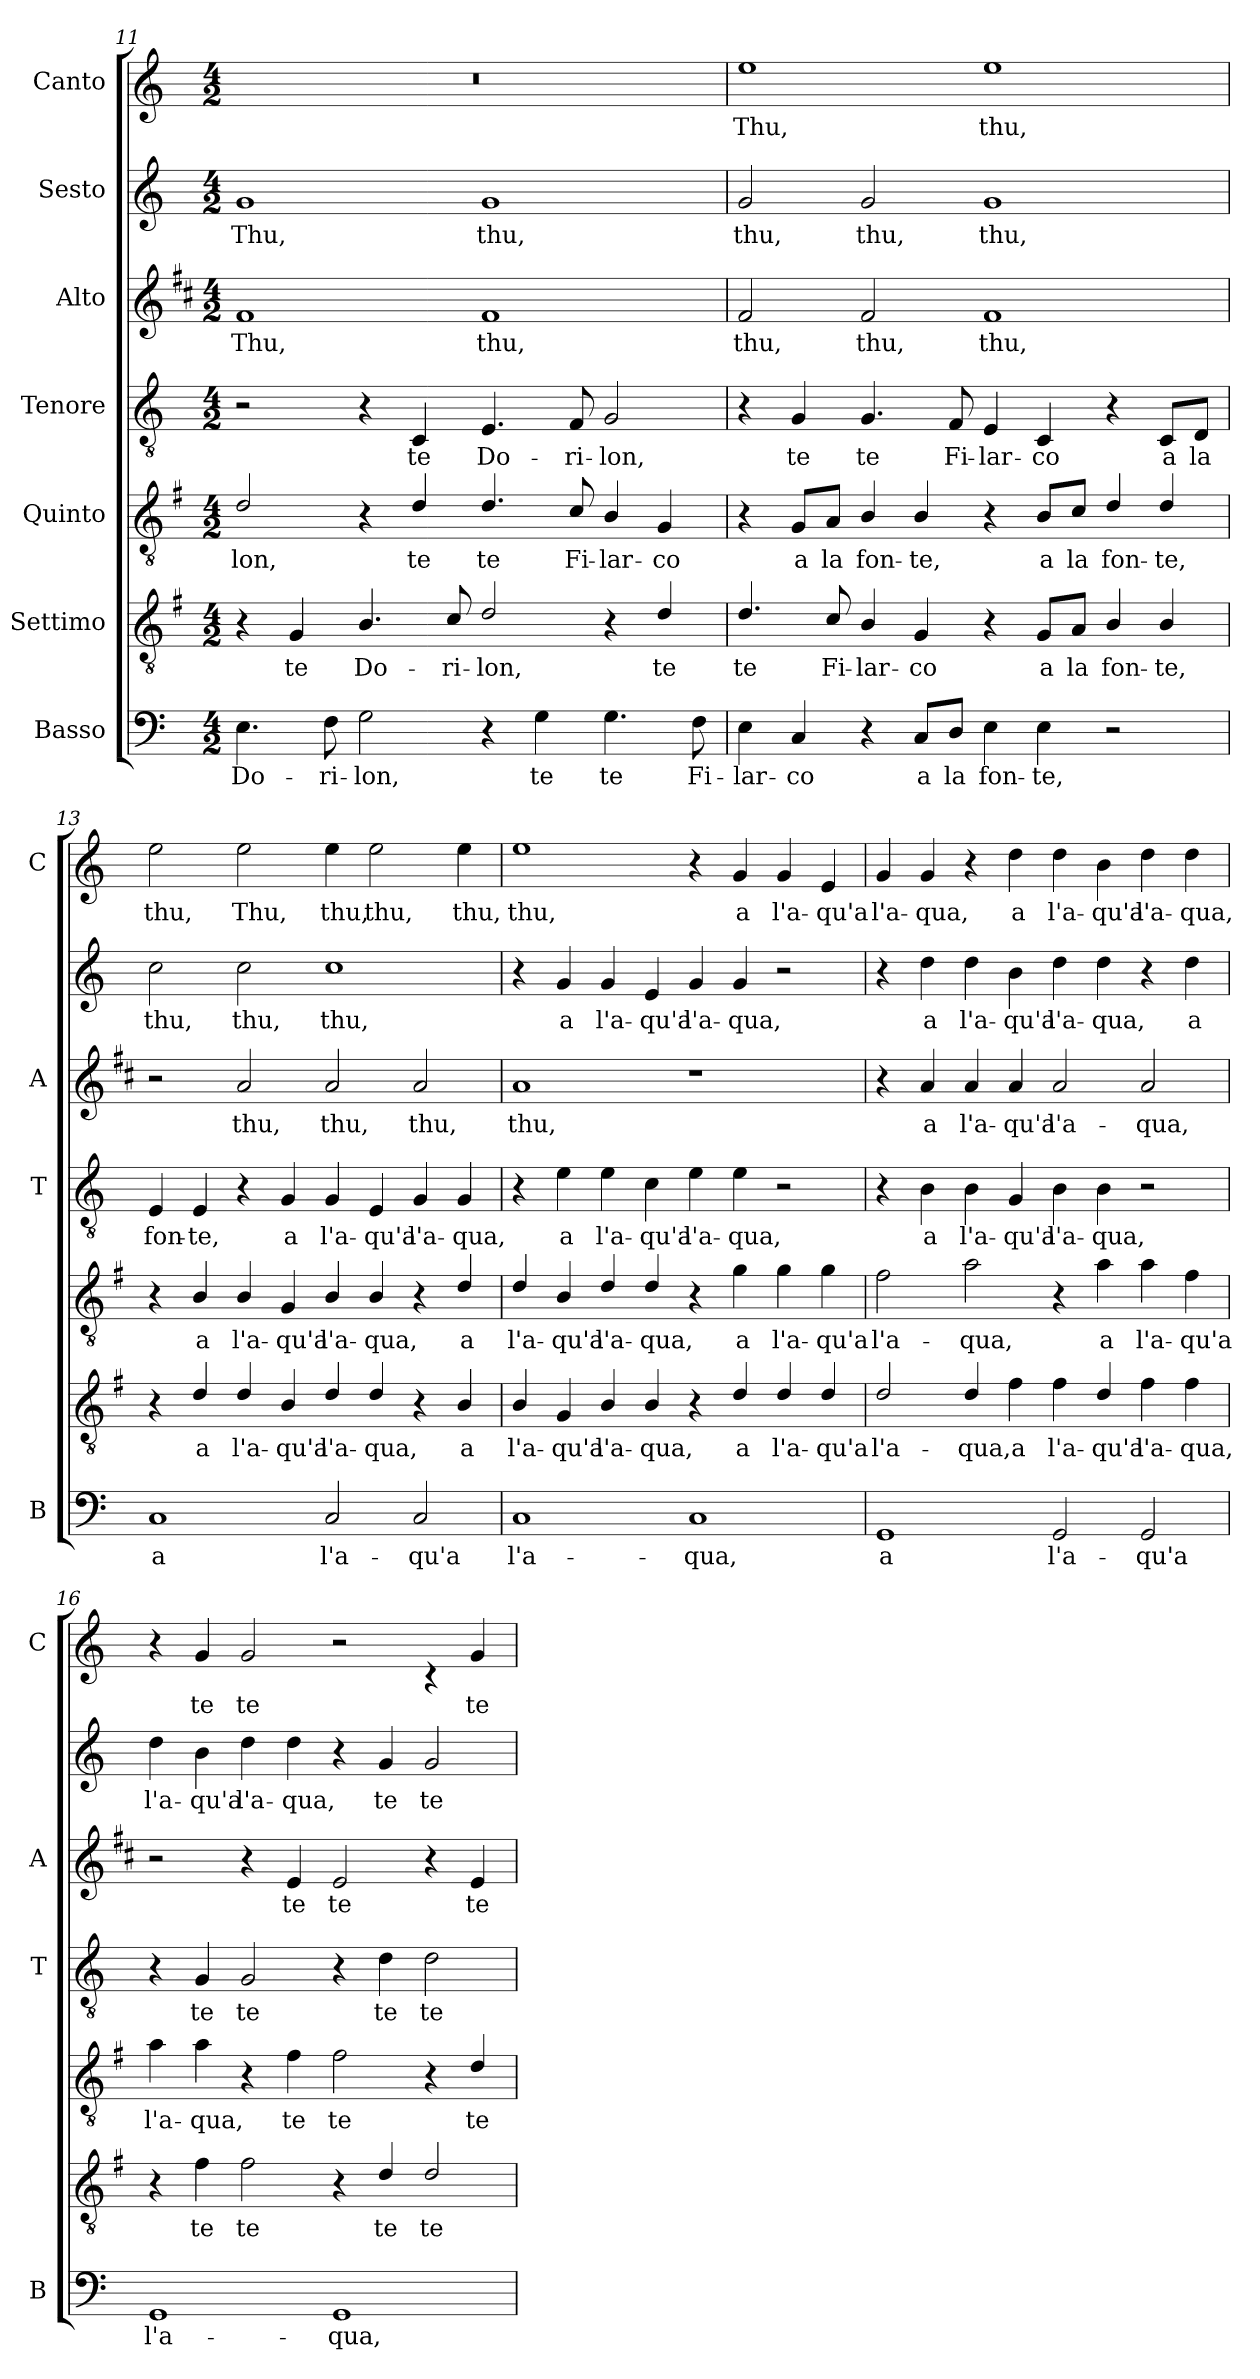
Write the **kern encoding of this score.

**kern	**text	**kern	**text	**kern	**text	**kern	**text	**kern	**text	**kern	**text	**kern	**text
*part7	*part7	*part6	*part6	*part5	*part5	*part4	*part4	*part3	*part3	*part2	*part2	*part1	*part1
*staff7	*staff7	*staff6	*staff6	*staff5	*staff5	*staff4	*staff4	*staff3	*staff3	*staff2	*staff2	*staff1	*staff1
*I"Basso	*	*I"Settimo	*	*I"Quinto	*	*I"Tenore	*	*I"Alto	*	*I"Sesto	*	*I"Canto	*
*I'B	*	*	*	*	*	*I'T	*	*I'A	*	*	*	*I'C	*
*clefF4	*	*clefGv2	*	*clefGv2	*	*clefGv2	*	*clefG2	*	*clefG2	*	*clefG2	*
*	*	*ITrd4c7	*	*ITrd4c7	*	*	*	*ITrd1c2	*	*	*	*	*
*k[]	*	*k[]	*	*k[]	*	*k[]	*	*k[]	*	*k[]	*	*k[]	*
*C:	*	*C:	*	*C:	*	*C:	*	*C:	*	*C:	*	*C:	*
*M4/2	*	*M4/2	*	*M4/2	*	*M4/2	*	*M4/2	*	*M4/2	*	*M4/2	*
=11	=11	=11	=11	=11	=11	=11	=11	=11	=11	=11	=11	=11	=11
!	!LO:LY:b	!	!	!	!LO:LY:b	!	!	!	!LO:LY:b	!	!LO:LY:b	!	!
4.E\	Do-	4r	.	2G/	-lon,	2r	.	1e	Thu,	1g	Thu,	0r	.
!	!	!	!LO:LY:b	!	!	!	!	!	!	!	!	!	!
.	.	4C/	te	.	.	.	.	.	.	.	.	.	.
!	!LO:LY:b	!	!	!	!	!	!	!	!	!	!	!	!
8F\	-ri-	.	.	.	.	.	.	.	.	.	.	.	.
!	!LO:LY:b	!	!LO:LY:b	!	!	!	!	!	!	!	!	!	!
2G\	-lon,	4.E/	Do-	4r	.	4r	.	.	.	.	.	.	.
!	!	!	!	!	!LO:LY:b	!	!LO:LY:b	!	!	!	!	!	!
.	.	.	.	4G/	te	4C/	te	.	.	.	.	.	.
!	!	!	!LO:LY:b	!	!	!	!	!	!	!	!	!	!
.	.	8F/	-ri-	.	.	.	.	.	.	.	.	.	.
!	!	!	!LO:LY:b	!	!LO:LY:b	!	!LO:LY:b	!	!LO:LY:b	!	!LO:LY:b	!	!
4r	.	2G/	-lon,	4.G/	te	4.E/	Do-	1e	thu,	1g	thu,	.	.
!	!LO:LY:b	!	!	!	!	!	!	!	!	!	!	!	!
4G\	te	.	.	.	.	.	.	.	.	.	.	.	.
!	!	!	!	!	!LO:LY:b	!	!LO:LY:b	!	!	!	!	!	!
.	.	.	.	8F/	Fi-	8F/	-ri-	.	.	.	.	.	.
!	!LO:LY:b	!	!	!	!LO:LY:b	!	!LO:LY:b	!	!	!	!	!	!
4.G\	te	4r	.	4E/	-lar-	2G/	-lon,	.	.	.	.	.	.
!	!	!	!LO:LY:b	!	!LO:LY:b	!	!	!	!	!	!	!	!
.	.	4G/	te	4C/	-co	.	.	.	.	.	.	.	.
!	!LO:LY:b	!	!	!	!	!	!	!	!	!	!	!	!
8F\	Fi-	.	.	.	.	.	.	.	.	.	.	.	.
=12	=12	=12	=12	=12	=12	=12	=12	=12	=12	=12	=12	=12	=12
!	!LO:LY:b	!	!LO:LY:b	!	!	!	!	!	!LO:LY:b	!	!LO:LY:b	!	!LO:LY:b
4E\	-lar-	4.G/	te	4r	.	4r	.	2e/	thu,	2g/	thu,	1ee	Thu,
!	!LO:LY:b	!	!	!	!LO:LY:b	!	!LO:LY:b	!	!	!	!	!	!
4C/	-co	.	.	8C/L	a	4G/	te	.	.	.	.	.	.
!	!	!	!LO:LY:b	!	!LO:LY:b	!	!	!	!	!	!	!	!
.	.	8F/	Fi-	8D/J	la	.	.	.	.	.	.	.	.
!	!	!	!LO:LY:b	!	!LO:LY:b	!	!LO:LY:b	!	!LO:LY:b	!	!LO:LY:b	!	!
4r	.	4E/	-lar-	4E/	fon-	4.G/	te	2e/	thu,	2g/	thu,	.	.
!	!LO:LY:b	!	!LO:LY:b	!	!LO:LY:b	!	!	!	!	!	!	!	!
8C/L	a	4C/	-co	4E/	-te,	.	.	.	.	.	.	.	.
!	!LO:LY:b	!	!	!	!	!	!LO:LY:b	!	!	!	!	!	!
8D/J	la	.	.	.	.	8F/	Fi-	.	.	.	.	.	.
!	!LO:LY:b	!	!	!	!	!	!LO:LY:b	!	!LO:LY:b	!	!LO:LY:b	!	!LO:LY:b
4E\	fon-	4r	.	4r	.	4E/	-lar-	1e	thu,	1g	thu,	1ee	thu,
!	!LO:LY:b	!	!LO:LY:b	!	!LO:LY:b	!	!LO:LY:b	!	!	!	!	!	!
4E\	-te,	8C/L	a	8E/L	a	4C/	-co	.	.	.	.	.	.
!	!	!	!LO:LY:b	!	!LO:LY:b	!	!	!	!	!	!	!	!
.	.	8D/J	la	8F/J	la	.	.	.	.	.	.	.	.
!	!	!	!LO:LY:b	!	!LO:LY:b	!	!	!	!	!	!	!	!
2r	.	4E/	fon-	4G/	fon-	4r	.	.	.	.	.	.	.
!	!	!	!LO:LY:b	!	!LO:LY:b	!	!LO:LY:b	!	!	!	!	!	!
.	.	4E/	-te,	4G/	-te,	8C/L	a	.	.	.	.	.	.
!	!	!	!	!	!	!	!LO:LY:b	!	!	!	!	!	!
.	.	.	.	.	.	8D/J	la	.	.	.	.	.	.
!!LO:PB:g=z
=13	=13	=13	=13	=13	=13	=13	=13	=13	=13	=13	=13	=13	=13
!	!LO:LY:b	!	!	!	!	!	!LO:LY:b	!	!	!	!LO:LY:b	!	!LO:LY:b
1C	a	4r	.	4r	.	4E/	fon-	2r	.	2cc\	thu,	2ee\	thu,
!	!	!	!LO:LY:b	!	!LO:LY:b	!	!LO:LY:b	!	!	!	!	!	!
.	.	4G/	a	4E/	a	4E/	-te,	.	.	.	.	.	.
!	!	!	!LO:LY:b	!	!LO:LY:b	!	!	!	!LO:LY:b	!	!LO:LY:b	!	!LO:LY:b
.	.	4G/	l'a-	4E/	l'a-	4r	.	2g/	thu,	2cc\	thu,	2ee\	Thu,
!	!	!	!LO:LY:b	!	!LO:LY:b	!	!LO:LY:b	!	!	!	!	!	!
.	.	4E/	-qu'a	4C/	-qu'a	4G/	a	.	.	.	.	.	.
!	!LO:LY:b	!	!LO:LY:b	!	!LO:LY:b	!	!LO:LY:b	!	!LO:LY:b	!	!LO:LY:b	!	!LO:LY:b
2C/	l'a-	4G/	l'a-	4E/	l'a-	4G/	l'a-	2g/	thu,	1cc	thu,	4ee\	thu,
!	!	!	!LO:LY:b	!	!LO:LY:b	!	!LO:LY:b	!	!	!	!	!	!LO:LY:b
.	.	4G/	-qua,	4E/	-qua,	4E/	-qu'a	.	.	.	.	2ee\	thu,
!	!LO:LY:b	!	!	!	!	!	!LO:LY:b	!	!LO:LY:b	!	!	!	!
2C/	-qu'a	4r	.	4r	.	4G/	l'a-	2g/	thu,	.	.	.	.
!	!	!	!LO:LY:b	!	!LO:LY:b	!	!LO:LY:b	!	!	!	!	!	!LO:LY:b
.	.	4E/	a	4G/	a	4G/	-qua,	.	.	.	.	4ee\	thu,
=14	=14	=14	=14	=14	=14	=14	=14	=14	=14	=14	=14	=14	=14
!	!LO:LY:b	!	!LO:LY:b	!	!LO:LY:b	!	!	!	!LO:LY:b	!	!	!	!LO:LY:b
1C	l'a-	4E/	l'a-	4G/	l'a-	4r	.	1g	thu,	4r	.	1ee	thu,
!	!	!	!LO:LY:b	!	!LO:LY:b	!	!LO:LY:b	!	!	!	!LO:LY:b	!	!
.	.	4C/	-qu'a	4E/	-qu'a	4e\	a	.	.	4g/	a	.	.
!	!	!	!LO:LY:b	!	!LO:LY:b	!	!LO:LY:b	!	!	!	!LO:LY:b	!	!
.	.	4E/	l'a-	4G/	l'a-	4e\	l'a-	.	.	4g/	l'a-	.	.
!	!	!	!LO:LY:b	!	!LO:LY:b	!	!LO:LY:b	!	!	!	!LO:LY:b	!	!
.	.	4E/	-qua,	4G/	-qua,	4c\	-qu'a	.	.	4e/	-qu'a	.	.
!	!LO:LY:b	!	!	!	!	!	!LO:LY:b	!	!	!	!LO:LY:b	!	!
1C	-qua,	4r	.	4r	.	4e\	l'a-	1r	.	4g/	l'a-	4r	.
!	!	!	!LO:LY:b	!	!LO:LY:b	!	!LO:LY:b	!	!	!	!LO:LY:b	!	!LO:LY:b
.	.	4G/	a	4c\	a	4e\	-qua,	.	.	4g/	-qua,	4g/	a
!	!	!	!LO:LY:b	!	!LO:LY:b	!	!	!	!	!	!	!	!LO:LY:b
.	.	4G/	l'a-	4c\	l'a-	2r	.	.	.	2r	.	4g/	l'a-
!	!	!	!LO:LY:b	!	!LO:LY:b	!	!	!	!	!	!	!	!LO:LY:b
.	.	4G/	-qu'a	4c\	-qu'a	.	.	.	.	.	.	4e/	-qu'a
=15	=15	=15	=15	=15	=15	=15	=15	=15	=15	=15	=15	=15	=15
!	!LO:LY:b	!	!LO:LY:b	!	!LO:LY:b	!	!	!	!	!	!	!	!LO:LY:b
1GG	a	2G/	l'a-	2B\	l'a-	4r	.	4r	.	4r	.	4g/	l'a-
!	!	!	!	!	!	!	!LO:LY:b	!	!LO:LY:b	!	!LO:LY:b	!	!LO:LY:b
.	.	.	.	.	.	4B\	a	4g/	a	4dd\	a	4g/	-qua,
!	!	!	!LO:LY:b	!	!LO:LY:b	!	!LO:LY:b	!	!LO:LY:b	!	!LO:LY:b	!	!
.	.	4G/	-qua,	2d\	-qua,	4B\	l'a-	4g/	l'a-	4dd\	l'a-	4r	.
!	!	!	!LO:LY:b	!	!	!	!LO:LY:b	!	!LO:LY:b	!	!LO:LY:b	!	!LO:LY:b
.	.	4B\	a	.	.	4G/	-qu'a	4g/	-qu'a	4b\	-qu'a	4dd\	a
!	!LO:LY:b	!	!LO:LY:b	!	!	!	!LO:LY:b	!	!LO:LY:b	!	!LO:LY:b	!	!LO:LY:b
2GG/	l'a-	4B\	l'a-	4r	.	4B\	l'a-	2g/	l'a-	4dd\	l'a-	4dd\	l'a-
!	!	!	!LO:LY:b	!	!LO:LY:b	!	!LO:LY:b	!	!	!	!LO:LY:b	!	!LO:LY:b
.	.	4G/	-qu'a	4d\	a	4B\	-qua,	.	.	4dd\	-qua,	4b\	-qu'a
!	!LO:LY:b	!	!LO:LY:b	!	!LO:LY:b	!	!	!	!LO:LY:b	!	!	!	!LO:LY:b
2GG/	-qu'a	4B\	l'a-	4d\	l'a-	2r	.	2g/	-qua,	4r	.	4dd\	l'a-
!	!	!	!LO:LY:b	!	!LO:LY:b	!	!	!	!	!	!LO:LY:b	!	!LO:LY:b
.	.	4B\	-qua,	4B\	-qu'a	.	.	.	.	4dd\	a	4dd\	-qua,
!!LO:LB:g=z
=16	=16	=16	=16	=16	=16	=16	=16	=16	=16	=16	=16	=16	=16
!	!LO:LY:b	!	!	!	!LO:LY:b	!	!	!	!	!	!LO:LY:b	!	!
1GG	l'a-	4r	.	4d\	l'a-	4r	.	2r	.	4dd\	l'a-	4r	.
!	!	!	!LO:LY:b	!	!LO:LY:b	!	!LO:LY:b	!	!	!	!LO:LY:b	!	!LO:LY:b
.	.	4B\	te	4d\	-qua,	4G/	te	.	.	4b\	-qu'a	4g/	te
!	!	!	!LO:LY:b	!	!	!	!LO:LY:b	!	!	!	!LO:LY:b	!	!LO:LY:b
.	.	2B\	te	4r	.	2G/	te	4r	.	4dd\	l'a-	2g/	te
!	!	!	!	!	!LO:LY:b	!	!	!	!LO:LY:b	!	!LO:LY:b	!	!
.	.	.	.	4B\	te	.	.	4d/	te	4dd\	-qua,	.	.
!	!LO:LY:b	!	!	!	!LO:LY:b	!	!	!	!LO:LY:b	!	!	!	!
1GG	-qua,	4r	.	2B\	te	4r	.	2d/	te	4r	.	2r	.
!	!	!	!LO:LY:b	!	!	!	!LO:LY:b	!	!	!	!LO:LY:b	!	!
.	.	4G/	te	.	.	4d\	te	.	.	4g/	te	.	.
!	!	!	!LO:LY:b	!	!	!	!LO:LY:b	!	!	!	!LO:LY:b	!	!
.	.	2G/	te	4r	.	2d\	te	4r	.	2g/	te	4rc	.
!	!	!	!	!	!LO:LY:b	!	!	!	!LO:LY:b	!	!	!	!LO:LY:b
.	.	.	.	4G/	te	.	.	4d/	te	.	.	4g/	te
=	=	=	=	=	=	=	=	=	=	=	=	=	=
*-	*-	*-	*-	*-	*-	*-	*-	*-	*-	*-	*-	*-	*-
